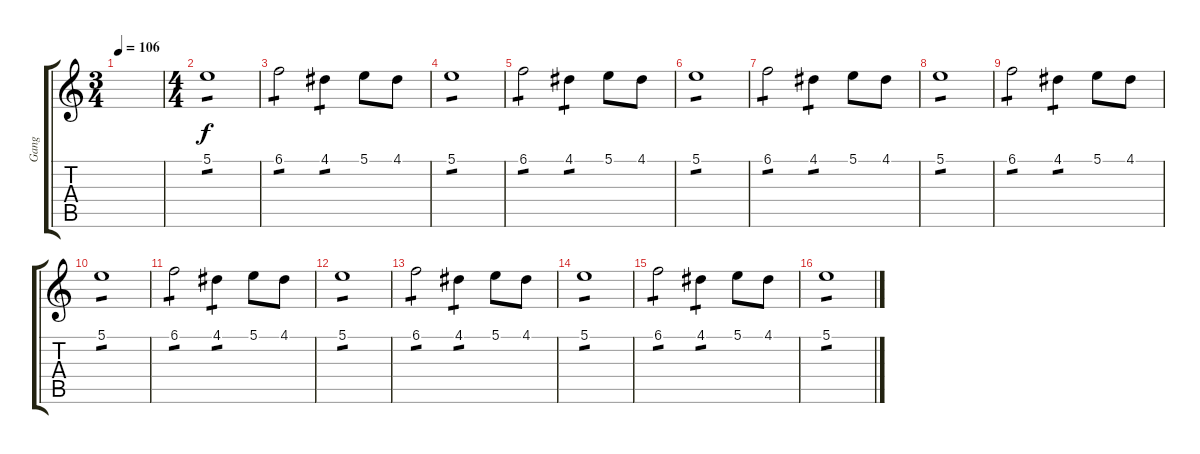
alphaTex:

\track ("Gang" "Gang") {instrument electricguitarmuted}
\staff {score tabs}
\tuning (B3 Gb3 D3 A2 E2 B1) {hide}
\ts (3 4)
\tempo 106
\clef g2
\ks c
|
\ts (4 4)
5.1.1{tp 1} |
6.1.2{tp 1} 4.1.4{tp 1} 5.1.8 4.1.8 |
5.1.1{tp 1} |
6.1.2{tp 1} 4.1.4{tp 1} 5.1.8 4.1.8 |
5.1.1{tp 1} |
6.1.2{tp 1} 4.1.4{tp 1} 5.1.8 4.1.8 |
5.1.1{tp 1} |
6.1.2{tp 1} 4.1.4{tp 1} 5.1.8 4.1.8 |
5.1.1{tp 1} |
6.1.2{tp 1} 4.1.4{tp 1} 5.1.8 4.1.8 |
5.1.1{tp 1} |
6.1.2{tp 1} 4.1.4{tp 1} 5.1.8 4.1.8 |
5.1.1{tp 1} |
6.1.2{tp 1} 4.1.4{tp 1} 5.1.8 4.1.8 |
5.1.1{tp 1}
